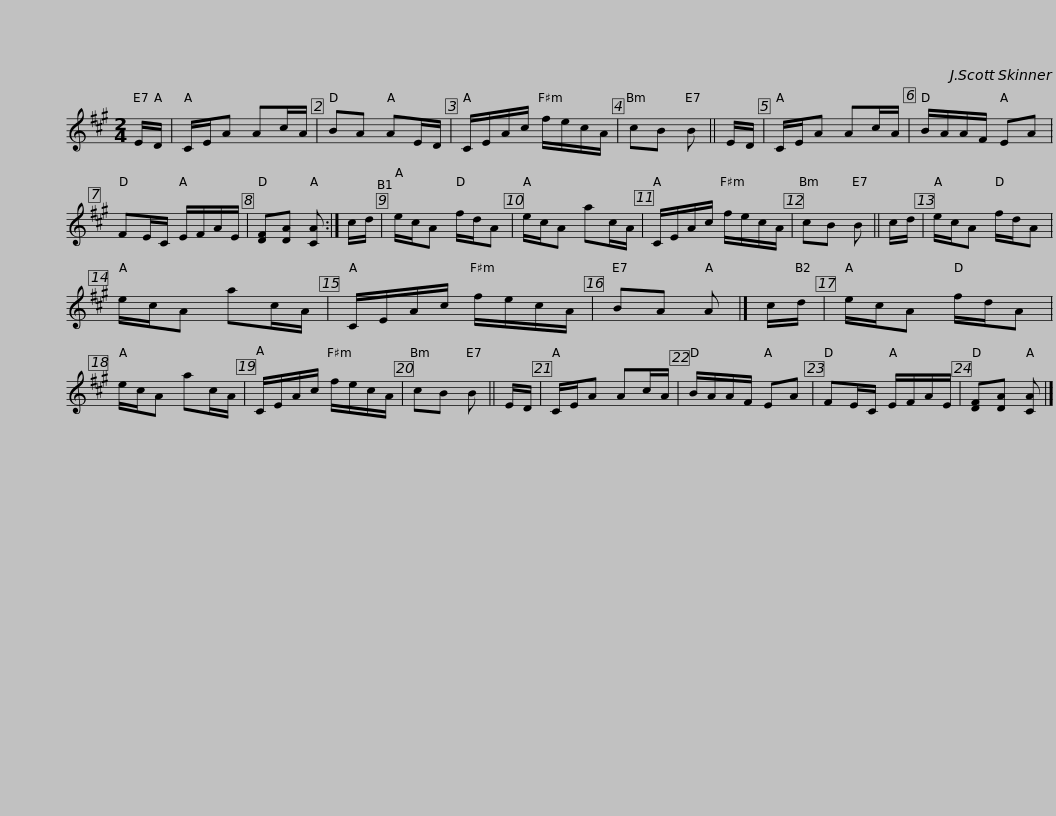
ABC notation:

X:1
L:1/8
M:2/4
I:linebreak $
K:A
V:1 treble
V:1
 E/D/ | C/E/A Ac/A/ | BA AE/D/ | C/E/A/c/ f/e/c/A/ | cB B || %5
 E/D/ | C/E/A Ac/A/ | B/A/A/F/ EA |$ FE/C/ E/F/A/E/ | [DF][DA] [CA] :| %10
 c/d/ | e/c/A f/d/A | e/c/A ac/A/ | C/E/A/c/ f/e/c/A/ | cB B || %15
 c/d/ |$ e/c/A f/d/A | e/c/A ac/A/ | C/E/A/c/ f/e/c/A/ | BA A |] %20
 c/d/ | e/c/A f/d/A | e/c/A ac/A/ | C/E/A/c/ f/e/c/A/ |$ cB B || %25
 E/D/ | C/E/A Ac/A/ | B/A/A/F/ EA | FE/C/ E/F/A/E/ | [DF][DA] [CA] |] %30
